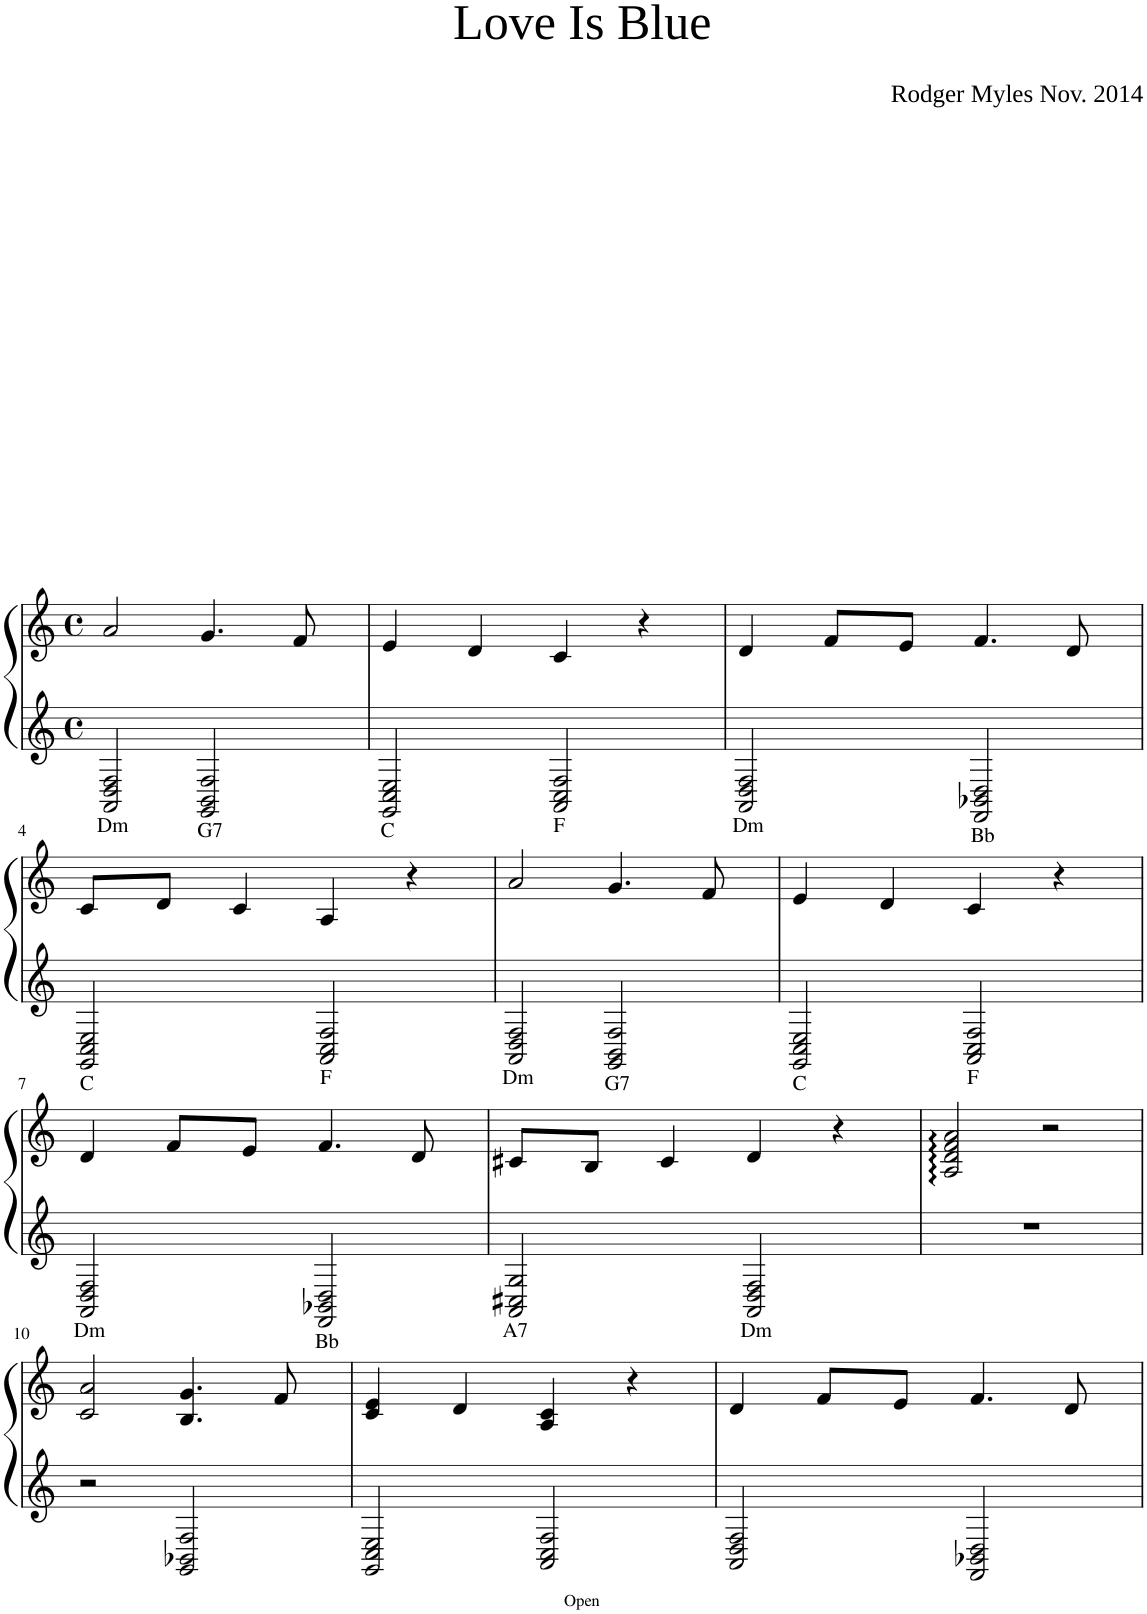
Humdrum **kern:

**kern	**kern
*part1	*part1
*staff2	*staff1
*I"Electric Piano	*
*I'El. Pno.	*
*clefG2	*clefG2
*k[]	*k[]
*M4/4	*M4/4
*met(c)	*met(c)
=1	=1
!LO:TX:b:t=Dm	!
2AA/ 2D/ 2F/	2a/
!LO:TX:b:t=G7	!
2GG/ 2BB/ 2F/	4.g/
.	8f/
=2	=2
!LO:TX:b:t=C	!
2GG/ 2C/ 2E/	4e/
.	4d/
!LO:TX:b:t=F	!
2AA/ 2C/ 2F/	4c/
.	4r
=3	=3
!LO:TX:b:t=Dm	!
2AA/ 2D/ 2F/	4d/
.	8f/L
.	8e/J
!LO:TX:b:t=Bb	!
2FF/ 2BB-X/ 2D/	4.f/
.	8d/
!!LO:LB:g=z
=4	=4
!LO:TX:b:t=C	!
2GG/ 2C/ 2E/	8c/L
.	8d/J
.	4c/
!LO:TX:b:t=F	!
2AA/ 2C/ 2F/	4A/
.	4r
=5	=5
!LO:TX:b:t=Dm	!
2AA/ 2D/ 2F/	2a/
!LO:TX:b:t=G7	!
2GG/ 2BB/ 2F/	4.g/
.	8f/
=6	=6
!LO:TX:b:t=C	!
2GG/ 2C/ 2E/	4e/
.	4d/
!LO:TX:b:t=F	!
2AA/ 2C/ 2F/	4c/
.	4r
!!LO:LB:g=z
=7	=7
!LO:TX:b:t=Dm	!
2AA/ 2D/ 2F/	4d/
.	8f/L
.	8e/J
!LO:TX:b:t=Bb	!
2FF/ 2BB-X/ 2D/	4.f/
.	8d/
=8	=8
!LO:TX:b:t=A7	!
2AA/ 2C#X/ 2G/	8c#X/L
.	8B/J
.	4c#/
!LO:TX:b:t=Dm	!
2AA/ 2D/ 2F/	4d/
.	4r
=9	=9
1r	2A/ 2d/ 2f/ 2a/
.	2r
!!LO:LB:g=z
=10	=10
2r	2c/ 2a/
2GG/ 2BB-X/ 2F/	4.B/ 4.g/
.	8f/
=11	=11
2GG/ 2C/ 2E/	4c/ 4e/
.	4d/
2AA/ 2C/ 2F/	4A/ 4c/
.	4r
=12	=12
2AA/ 2D/ 2F/	4d/
.	8f/L
.	8e/J
2FF/ 2BB-X/ 2D/	4.f/
.	8d/
=	=
*-	*-
